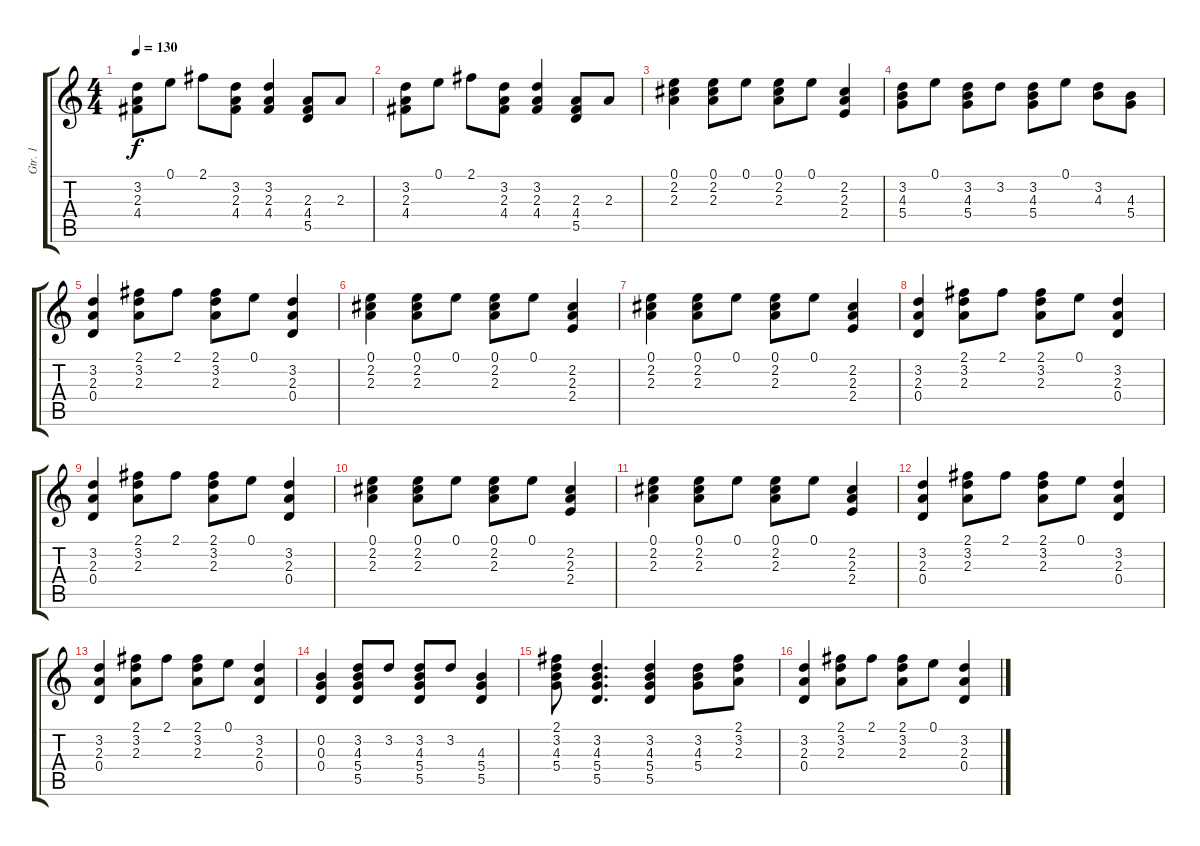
\track ("Gtr. 1" "Gtr. 1") {instrument acousticguitarsteel}
\staff {score tabs}
\tuning (E4 B3 G3 D3 A2 E2) {hide}
\ts (4 4)
\tempo 130
\clef g2
\ks c
(3.2 2.3 4.4).8{dy f} 0.1.8 2.1.8 (3.2 2.3 4.4).8 (3.2 2.3 4.4).4 (2.3 4.4 5.5).8 2.3.8 |
(3.2 2.3 4.4).8 0.1.8 2.1.8 (3.2 2.3 4.4).8 (3.2 2.3 4.4).4 (2.3 4.4 5.5).8 2.3.8 |
(0.1 2.2 2.3).4 (0.1 2.2 2.3).8 0.1.8 (0.1 2.2 2.3).8 0.1.8 (2.2 2.3 2.4).4 |
(3.2 4.3 5.4).8 0.1.8 (3.2 4.3 5.4).8 3.2.8 (3.2 4.3 5.4).8 0.1.8 (3.2 4.3).8 (4.3 5.4).8 |
(3.2 2.3 0.4).4 (2.1 3.2 2.3).8 2.1.8 (2.1 3.2 2.3).8 0.1.8 (3.2 2.3 0.4).4 |
(0.1 2.2 2.3).4 (0.1 2.2 2.3).8 0.1.8 (0.1 2.2 2.3).8 0.1.8 (2.2 2.3 2.4).4 |
(0.1 2.2 2.3).4 (0.1 2.2 2.3).8 0.1.8 (0.1 2.2 2.3).8 0.1.8 (2.2 2.3 2.4).4 |
(3.2 2.3 0.4).4 (2.1 3.2 2.3).8 2.1.8 (2.1 3.2 2.3).8 0.1.8 (3.2 2.3 0.4).4 |
(3.2 2.3 0.4).4 (2.1 3.2 2.3).8 2.1.8 (2.1 3.2 2.3).8 0.1.8 (3.2 2.3 0.4).4 |
(0.1 2.2 2.3).4 (0.1 2.2 2.3).8 0.1.8 (0.1 2.2 2.3).8 0.1.8 (2.2 2.3 2.4).4 |
(0.1 2.2 2.3).4 (0.1 2.2 2.3).8 0.1.8 (0.1 2.2 2.3).8 0.1.8 (2.2 2.3 2.4).4 |
(3.2 2.3 0.4).4 (2.1 3.2 2.3).8 2.1.8 (2.1 3.2 2.3).8 0.1.8 (3.2 2.3 0.4).4 |
(3.2 2.3 0.4).4 (2.1 3.2 2.3).8 2.1.8 (2.1 3.2 2.3).8 0.1.8 (3.2 2.3 0.4).4 |
(0.2 0.3 0.4).4 (3.2 4.3 5.4 5.5).8 3.2.8 (3.2 4.3 5.4 5.5).8 3.2.8 (4.3 5.4 5.5).4 |
(2.1 3.2 4.3 5.4).8 (3.2 4.3 5.4 5.5).4{d} (3.2 4.3 5.4 5.5).4 (3.2 4.3 5.4).8 (2.1 3.2 2.3).8 |
(3.2 2.3 0.4).4 (2.1 3.2 2.3).8 2.1.8 (2.1 3.2 2.3).8 0.1.8 (3.2 2.3 0.4).4
